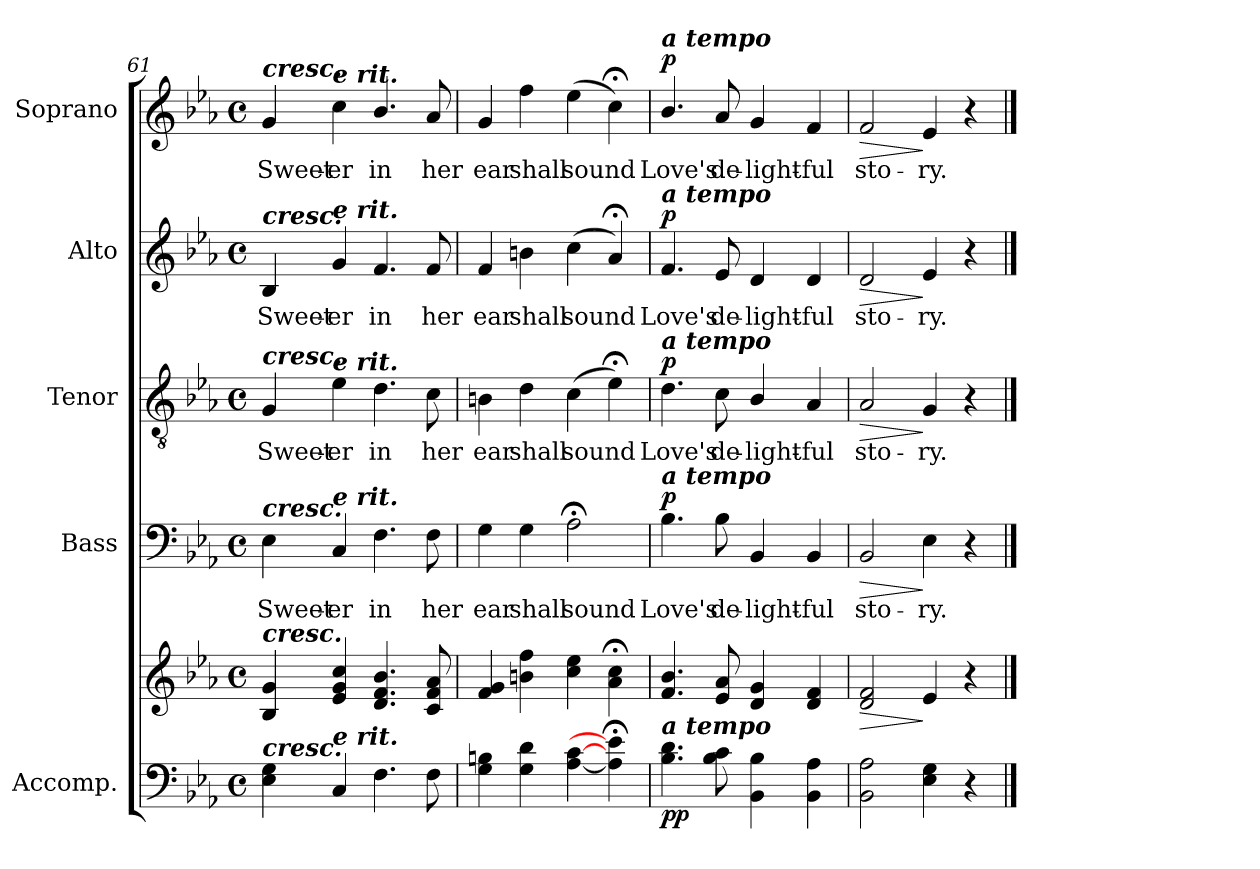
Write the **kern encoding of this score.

**kern	**kern	**dynam	**kern	**text	**dynam	**kern	**text	**dynam	**kern	**text	**dynam	**kern	**text	**dynam
*part5	*part5	*part5	*part4	*part4	*part4	*part3	*part3	*part3	*part2	*part2	*part2	*part1	*part1	*part1
*staff6	*staff5	*staff5/6	*staff4	*staff4	*staff4	*staff3	*staff3	*staff3	*staff2	*staff2	*staff2	*staff1	*staff1	*staff1
*I"Accomp.	*	*	*I"Bass	*	*	*I"Tenor	*	*	*I"Alto	*	*	*I"Soprano	*	*
*	*	*	*I'B	*	*	*I'T	*	*	*I'A	*	*	*I'S	*	*
*clefF4	*clefG2	*	*clefF4	*	*	*clefGv2	*	*	*clefG2	*	*	*clefG2	*	*
*k[b-e-a-]	*k[b-e-a-]	*	*k[b-e-a-]	*	*	*k[b-e-a-]	*	*	*k[b-e-a-]	*	*	*k[b-e-a-]	*	*
*E-:	*E-:	*	*E-:	*	*	*E-:	*	*	*E-:	*	*	*E-:	*	*
*M4/4	*M4/4	*	*M4/4	*	*	*M4/4	*	*	*M4/4	*	*	*M4/4	*	*
*met(c)	*met(c)	*	*met(c)	*	*	*met(c)	*	*	*met(c)	*	*	*met(c)	*	*
=61	=61	=61	=61	=61	=61	=61	=61	=61	=61	=61	=61	=61	=61	=61
!	!	!	!	!	!	!	!	!	!	!	!	!LO:TX:a:Bi:t=cresc.	!	!
!	!	!	!	!	!	!	!	!	!LO:TX:a:Bi:t=cresc.	!	!	!	!	!
!	!	!	!	!	!	!LO:TX:a:Bi:t=cresc.	!	!	!	!	!	!	!	!
!	!	!	!LO:TX:a:Bi:t=cresc.	!	!	!	!	!	!	!	!	!	!	!
!	!LO:TX:a:Bi:t=cresc.	!	!	!	!	!	!	!	!	!	!	!	!	!
!LO:TX:a:Bi:t=cresc.	!	!	!	!	!	!	!	!	!	!	!	!	!	!
!	!	!	!	!LO:LY:b	!	!	!LO:LY:b	!	!	!LO:LY:b	!	!	!LO:LY:b	!
4E- 4G	4B- 4g	.	4E-	Sweet-	.	4G	Sweet-	.	4B-	Sweet-	.	4g	Sweet-	.
!	!	!	!	!	!	!	!	!	!	!	!	!LO:TX:a:Bi:t=e rit.	!	!
!	!	!	!	!	!	!	!	!	!LO:TX:a:Bi:t=e rit.	!	!	!	!	!
!	!	!	!	!	!	!LO:TX:a:Bi:t=e rit.	!	!	!	!	!	!	!	!
!	!	!	!LO:TX:a:Bi:t=e rit.	!	!	!	!	!	!	!	!	!	!	!
!LO:TX:a:Bi:t=e rit.	!	!	!	!	!	!	!	!	!	!	!	!	!	!
!	!	!	!	!LO:LY:b	!	!	!LO:LY:b	!	!	!LO:LY:b	!	!	!LO:LY:b	!
4C	4e- 4g 4cc	.	4C	-er	.	4e-	-er	.	4g	-er	.	4cc	-er	.
!	!	!	!	!LO:LY:b	!	!	!LO:LY:b	!	!	!LO:LY:b	!	!	!LO:LY:b	!
4.F	4.d/ 4.f/ 4.b-/	.	4.F	in	.	4.d	in	.	4.f	in	.	4.b-/	in	.
!	!	!	!	!LO:LY:b	!	!	!LO:LY:b	!	!	!LO:LY:b	!	!	!LO:LY:b	!
8F	8c 8f 8a-	.	8F	her	.	8c	her	.	8f	her	.	8a-	her	.
=62	=62	=62	=62	=62	=62	=62	=62	=62	=62	=62	=62	=62	=62	=62
!	!	!	!	!LO:LY:b	!	!	!LO:LY:b	!	!	!LO:LY:b	!	!	!LO:LY:b	!
4G 4Bn	4f 4g	.	4G	ear	.	4Bn	ear	.	4f	ear	.	4g	ear	.
!	!	!	!	!LO:LY:b	!	!	!LO:LY:b	!	!	!LO:LY:b	!	!	!LO:LY:b	!
4G 4d	4bn 4ff	.	4G	shall	.	4d	shall	.	4bn	shall	.	4ff	shall	.
!	!	!	!	!LO:LY:b	!	!	!LO:LY:b	!	!	!LO:LY:b	!	!	!LO:LY:b	!
[4A- [4c	4cc 4ee-	.	2A-;<	sound	.	(>4c	sound	.	(<4cc	sound	.	(>4ee-	sound	.
4A-]; 4e-];	4a-;< 4cc;<	.	.	.	.	4e-;<)	.	.	4a-;<)	.	.	4cc;<)	.	.
=63	=63	=63	=63	=63	=63	=63	=63	=63	=63	=63	=63	=63	=63	=63
!	!	!	!	!	!	!	!	!	!	!	!	!LO:TX:a:Bi:t=a tempo	!	!
!	!	!	!	!	!	!	!	!	!LO:TX:a:Bi:t=a tempo	!	!	!	!	!
!	!	!	!	!	!	!LO:TX:a:Bi:t=a tempo	!	!	!	!	!	!	!	!
!	!	!	!LO:TX:a:Bi:t=a tempo	!	!	!	!	!	!	!	!	!	!	!
!LO:TX:a:Bi:t=a tempo	!	!	!	!	!	!	!	!	!	!	!	!	!	!
!	!	!LO:DY:b=2	!	!LO:LY:b	!	!	!LO:LY:b	!	!	!LO:LY:b	!	!	!LO:LY:b	!
!	!	!LO:DY:n=1:b	!	!	!LO:DY:b	!	!	!LO:DY:b	!	!	!LO:DY:b	!	!	!LO:DY:b
4.B- 4.d	4.f/ 4.b-/	p p	4.B-	Love's	p	4.d	Love's	p	4.f	Love's	p	4.b-/	Love's	p
!	!	!	!	!LO:LY:b	!	!	!LO:LY:b	!	!	!LO:LY:b	!	!	!LO:LY:b	!
8B- 8c	8e- 8a-	.	8B-	de-	.	8c	de-	.	8e-	de-	.	8a-	de-	.
!	!	!	!	!LO:LY:b	!	!	!LO:LY:b	!	!	!LO:LY:b	!	!	!LO:LY:b	!
4BB- 4B-	4d 4g	.	4BB-	-light-	.	4B-/	-light-	.	4d	-light-	.	4g	-light-	.
!	!	!	!	!LO:LY:b	!	!	!LO:LY:b	!	!	!LO:LY:b	!	!	!LO:LY:b	!
4BB- 4A-	4d 4f	.	4BB-	-ful	.	4A-	-ful	.	4d	-ful	.	4f	-ful	.
=64	=64	=64	=64	=64	=64	=64	=64	=64	=64	=64	=64	=64	=64	=64
!	!	!LO:HP:b	!	!LO:LY:b	!LO:HP:b	!	!LO:LY:b	!LO:HP:b	!	!LO:LY:b	!LO:HP:b	!	!LO:LY:b	!LO:HP:b
2BB- 2A-	2d 2f	>	2BB-	sto-	>	2A-	sto-	>	2d	sto-	>	2f	sto-	>
!	!	!	!	!LO:LY:b	!	!	!LO:LY:b	!	!	!LO:LY:b	!	!	!LO:LY:b	!
4E- 4G	4e-	]	4E-	-ry.	]	4G	-ry.	]	4e-	-ry.	]	4e-	-ry.	]
4r	4r	.	4r	.	.	4r	.	.	4r	.	.	4r	.	.
==	==	==	==	==	==	==	==	==	==	==	==	==	==	==
*-	*-	*-	*-	*-	*-	*-	*-	*-	*-	*-	*-	*-	*-	*-
